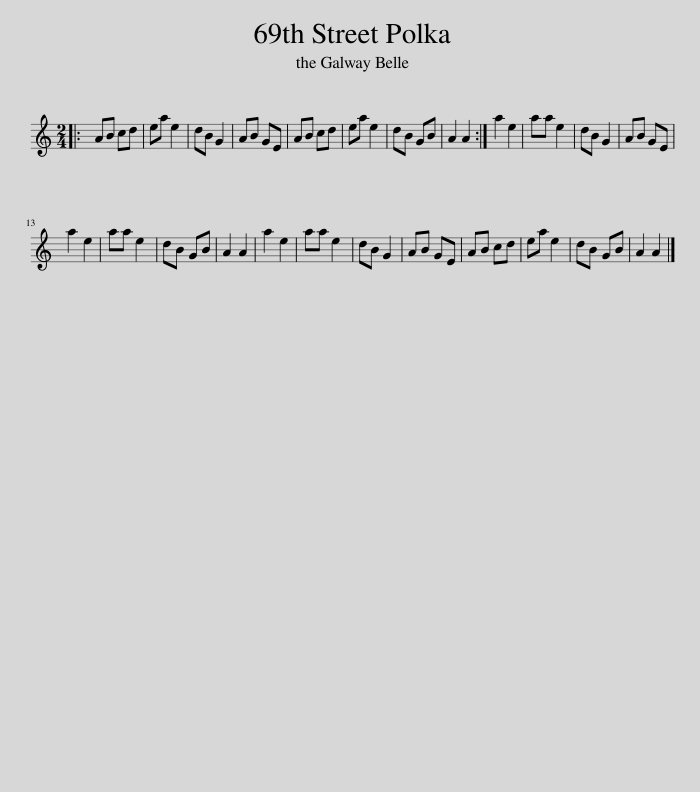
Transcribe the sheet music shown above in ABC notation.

X:1
L:1/8
M:2/4
I:linebreak $
K:C
V:1 treble
V:1
|: AB cd | ea e2 | dB G2 | AB GE | AB cd | %5
 ea e2 | dB GB | A2 A2 :| a2 e2 | aa e2 | %10
 dB G2 | AB GE |$ a2 e2 | aa e2 | dB GB | %15
 A2 A2 | a2 e2 | aa e2 | dB G2 | AB GE | %20
 AB cd | ea e2 | dB GB | A2 A2 |] %24
